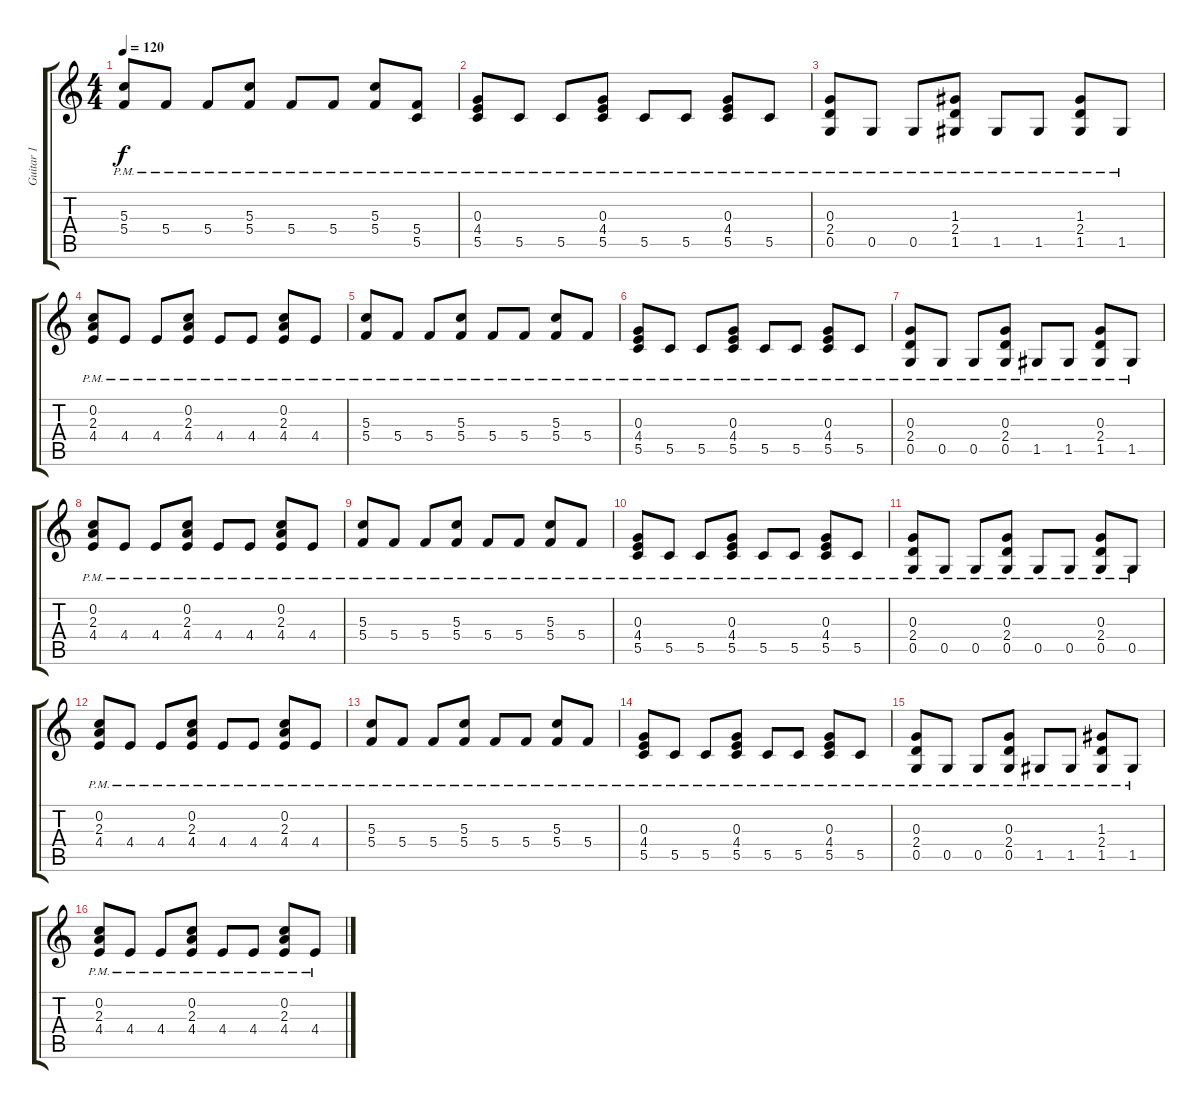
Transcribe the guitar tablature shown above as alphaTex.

\track ("Guitar 1" "Guitar 1") {instrument acousticguitarsteel}
\staff {score tabs}
\tuning (E4 C4 G3 C3 G2 C2) {hide}
\ts (4 4)
\tempo 120
\clef g2
\ks c
(5.3{pm} 5.4{pm}).8{dy f} 5.4{pm}.8 5.4{pm}.8 (5.3{pm} 5.4{pm}).8 5.4{pm}.8 5.4{pm}.8 (5.3{pm} 5.4{pm}).8 (5.4{pm} 5.5{pm}).8 |
(0.3{pm} 4.4{pm} 5.5{pm}).8 5.5{pm}.8 5.5{pm}.8 (0.3{pm} 4.4{pm} 5.5{pm}).8 5.5{pm}.8 5.5{pm}.8 (0.3{pm} 4.4{pm} 5.5{pm}).8 5.5{pm}.8 |
(0.3{pm} 2.4{pm} 0.5{pm}).8 0.5{pm}.8 0.5{pm}.8 (1.3{pm} 2.4{pm} 1.5{pm}).8 1.5{pm}.8 1.5{pm}.8 (1.3{pm} 2.4{pm} 1.5{pm}).8 1.5{pm}.8 |
(0.2{pm} 2.3{pm} 4.4{pm}).8 4.4{pm}.8 4.4{pm}.8 (0.2{pm} 2.3{pm} 4.4{pm}).8 4.4{pm}.8 4.4{pm}.8 (0.2{pm} 2.3{pm} 4.4{pm}).8 4.4{pm}.8 |
(5.3{pm} 5.4{pm}).8 5.4{pm}.8 5.4{pm}.8 (5.3{pm} 5.4{pm}).8 5.4{pm}.8 5.4{pm}.8 (5.3{pm} 5.4{pm}).8 5.4{pm}.8 |
(0.3{pm} 4.4{pm} 5.5{pm}).8 5.5{pm}.8 5.5{pm}.8 (0.3{pm} 4.4{pm} 5.5{pm}).8 5.5{pm}.8 5.5{pm}.8 (0.3{pm} 4.4{pm} 5.5{pm}).8 5.5{pm}.8 |
(0.3{pm} 2.4{pm} 0.5{pm}).8 0.5{pm}.8 0.5{pm}.8 (0.3{pm} 2.4{pm} 0.5{pm}).8 1.5{pm}.8 1.5{pm}.8 (0.3{pm} 2.4{pm} 1.5{pm}).8 1.5{pm}.8 |
(0.2{pm} 2.3{pm} 4.4{pm}).8 4.4{pm}.8 4.4{pm}.8 (0.2{pm} 2.3{pm} 4.4{pm}).8 4.4{pm}.8 4.4{pm}.8 (0.2{pm} 2.3{pm} 4.4{pm}).8 4.4{pm}.8 |
(5.3{pm} 5.4{pm}).8 5.4{pm}.8 5.4{pm}.8 (5.3{pm} 5.4{pm}).8 5.4{pm}.8 5.4{pm}.8 (5.3{pm} 5.4{pm}).8 5.4{pm}.8 |
(0.3{pm} 4.4{pm} 5.5{pm}).8 5.5{pm}.8 5.5{pm}.8 (0.3{pm} 4.4{pm} 5.5{pm}).8 5.5{pm}.8 5.5{pm}.8 (0.3{pm} 4.4{pm} 5.5{pm}).8 5.5{pm}.8 |
(0.3{pm} 2.4{pm} 0.5{pm}).8 0.5{pm}.8 0.5{pm}.8 (0.3{pm} 2.4{pm} 0.5{pm}).8 0.5{pm}.8 0.5{pm}.8 (0.3{pm} 2.4{pm} 0.5{pm}).8 0.5{pm}.8 |
(0.2{pm} 2.3{pm} 4.4{pm}).8 4.4{pm}.8 4.4{pm}.8 (0.2{pm} 2.3{pm} 4.4{pm}).8 4.4{pm}.8 4.4{pm}.8 (0.2{pm} 2.3{pm} 4.4{pm}).8 4.4{pm}.8 |
(5.3{pm} 5.4{pm}).8 5.4{pm}.8 5.4{pm}.8 (5.3{pm} 5.4{pm}).8 5.4{pm}.8 5.4{pm}.8 (5.3{pm} 5.4{pm}).8 5.4{pm}.8 |
(0.3{pm} 4.4{pm} 5.5{pm}).8 5.5{pm}.8 5.5{pm}.8 (0.3{pm} 4.4{pm} 5.5{pm}).8 5.5{pm}.8 5.5{pm}.8 (0.3{pm} 4.4{pm} 5.5{pm}).8 5.5{pm}.8 |
(0.3{pm} 2.4{pm} 0.5{pm}).8 0.5{pm}.8 0.5{pm}.8 (0.3{pm} 2.4{pm} 0.5{pm}).8 1.5{pm}.8 1.5{pm}.8 (1.3{pm} 2.4{pm} 1.5{pm}).8 1.5{pm}.8 |
(0.2{pm} 2.3{pm} 4.4{pm}).8 4.4{pm}.8 4.4{pm}.8 (0.2{pm} 2.3{pm} 4.4{pm}).8 4.4{pm}.8 4.4{pm}.8 (0.2{pm} 2.3{pm} 4.4{pm}).8 4.4{pm}.8
